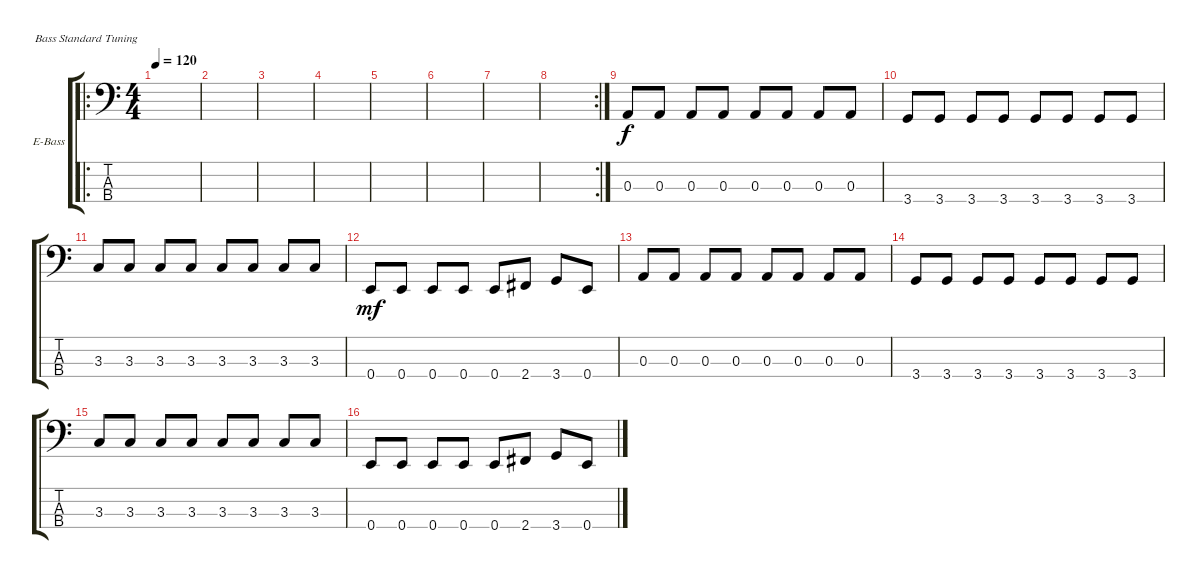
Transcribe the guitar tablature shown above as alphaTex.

\defaultSystemsLayout 4
\bracketExtendMode groupsimilarinstruments
\firstSystemTrackNameOrientation horizontal
\otherSystemsTrackNameOrientation horizontal
\track ("Stas Cihovskiy" "E-Bass") {instrument electricbassfinger}
\staff {score tabs}
\tuning (G2 D2 A1 E1)
\ro
\ts (4 4)
\tempo 120
\clef f4
\scale
0.512
\ks c
|
\scale
0.244 |
\scale
0.244 |
\scale
0.333333 |
\scale
0.333333 |
\scale
0.333333 |
\scale
0.322751 |
\rc 2
\scale
0.354497 |
\scale
0.322751 0.3.8 0.3.8 0.3.8 0.3.8 0.3.8 0.3.8 0.3.8 0.3.8 |
\scale
0.333333 3.4.8 3.4.8 3.4.8 3.4.8 3.4.8 3.4.8 3.4.8 3.4.8 |
\scale
0.333333 3.3.8 3.3.8 3.3.8 3.3.8 3.3.8 3.3.8 3.3.8 3.3.8 |
\scale
0.333333 0.4.8{dy mf} 0.4.8 0.4.8 0.4.8 0.4.8 2.4.8 3.4.8 0.4.8 |
\scale
0.333333 0.3.8 0.3.8 0.3.8 0.3.8 0.3.8 0.3.8 0.3.8 0.3.8 |
\scale
0.333333 3.4.8 3.4.8 3.4.8 3.4.8 3.4.8 3.4.8 3.4.8 3.4.8 |
\scale
0.333333 3.3.8 3.3.8 3.3.8 3.3.8 3.3.8 3.3.8 3.3.8 3.3.8 |
\scale
0.333333 0.4.8 0.4.8 0.4.8 0.4.8 0.4.8 2.4.8 3.4.8 0.4.8
